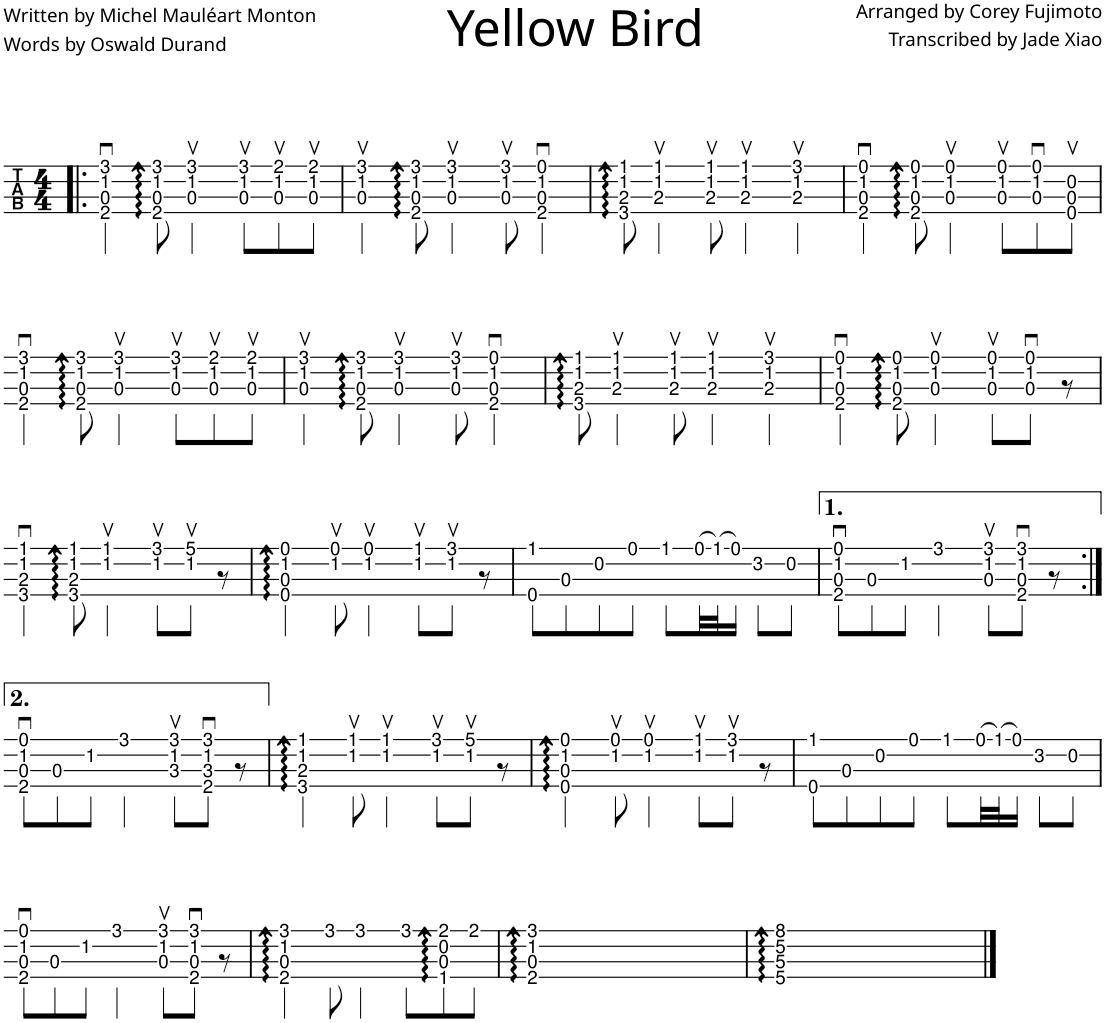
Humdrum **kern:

**kern
*part1
*staff1
*I"Ukulele
*I'Uk.
*stria4
*
*k[]
*M4/4
=1!|:
4a\u 4c\u 4f\u 4cc\u
8a\:: 8c\:: 8f\:: 8cc\::
4c\v 4f\v 4cc\v
8c\v 8f\v 8cc\vL
8c\v 8f\v 8b\v
8c\v 8f\v 8b\vJ
=2
4c\v 4f\v 4cc\v
8a\:: 8c\:: 8f\:: 8cc\::
4c\v 4f\v 4cc\v
8c\v 8f\v 8cc\v
4a\u 4c\u 4f\u 4a\u
=3
8b-\:: 8d\:: 8f\:: 8b-\::
4d\v 4f\v 4b-\v
8d\v 8f\v 8b-\v
4d\v 4f\v 4b-\v
4d\v 4f\v 4cc\v
=4
4a\u 4c\u 4f\u 4a\u
8a\:: 8c\:: 8f\:: 8a\::
4c\v 4f\v 4a\v
8c\v 8f\v 8a\vL
8c\u 8f\u 8a\u
8g\v 8c\v 8e\v 8a\vJ
!!LO:LB:g=z
=5
4a\u 4c\u 4f\u 4cc\u
8a\:: 8c\:: 8f\:: 8cc\::
4c\v 4f\v 4cc\v
8c\v 8f\v 8cc\vL
8c\v 8f\v 8b\v
8c\v 8f\v 8b\vJ
=6
4c\v 4f\v 4cc\v
8a\:: 8c\:: 8f\:: 8cc\::
4c\v 4f\v 4cc\v
8c\v 8f\v 8cc\v
4a\u 4c\u 4f\u 4a\u
=7
8b-\:: 8d\:: 8f\:: 8b-\::
4d\v 4f\v 4b-\v
8d\v 8f\v 8b-\v
4d\v 4f\v 4b-\v
4d\v 4f\v 4cc\v
=8
4a\u 4c\u 4f\u 4a\u
8a\:: 8c\:: 8f\:: 8a\::
4c\v 4f\v 4a\v
8c\v 8f\v 8a\vL
8c\u 8f\u 8a\uJ
8r
!!LO:LB:g=z
=9
4b-\u 4d\u 4f\u 4b-\u
8b-\:: 8d\:: 8f\:: 8b-\::
4f\v 4b-\v
8f\v 8cc\vL
8f\v 8dd\vJ
8r
=10
4g\:: 4c\:: 4f\:: 4a\::
8f\v 8a\v
4f\v 4a\v
8f\v 8b-\vL
8f\v 8cc\vJ
8r
=11
8g\ 8b-\L
8c\
8e\
8a\J
8b-\L
(32a\LL
(32b-\J)
16a\JJ)
8g\L
8e\J
=12
8a\u 8c\u 8f\u 8a\uL
8c\
8f\J
4cc\
8c\v 8f\v 8cc\vL
8a\u 8c\u 8f\u 8cc\uJ
8r
!!LO:LB:g=z
=13:|!
8a\u 8c\u 8f\u 8a\uL
8c\
8f\J
4cc\
8d#\v 8f\v 8cc\vL
8a\u 8d#\u 8f\u 8cc\uJ
8r
=14
4b-\:: 4d\:: 4f\:: 4b-\::
8f\v 8b-\v
4f\v 4b-\v
8f\v 8cc\vL
8f\v 8dd\vJ
8r
=15
4g\:: 4c\:: 4f\:: 4a\::
8f\v 8a\v
4f\v 4a\v
8f\v 8b-\vL
8f\v 8cc\vJ
8r
=16
8g\ 8b-\L
8c\
8e\
8a\J
8b-\L
(32a\LL
(32b-\J)
16a\JJ)
8g\L
8e\J
!!LO:LB:g=z
=17
8a\u 8c\u 8f\u 8a\uL
8c\
8f\J
4cc\
8c\v 8f\v 8cc\vL
8a\u 8c\u 8f\u 8cc\uJ
8r
=18
4a\:: 4c\:: 4f\:: 4cc\::
8cc\
4cc\
8cc\L
8g#\:: 8c\:: 8e\:: 8b\::
8b\J
=19
1a:: 1c:: 1f:: 1cc::
=20
1cc:: 1f:: 1a:: 1ff::
==
*-
